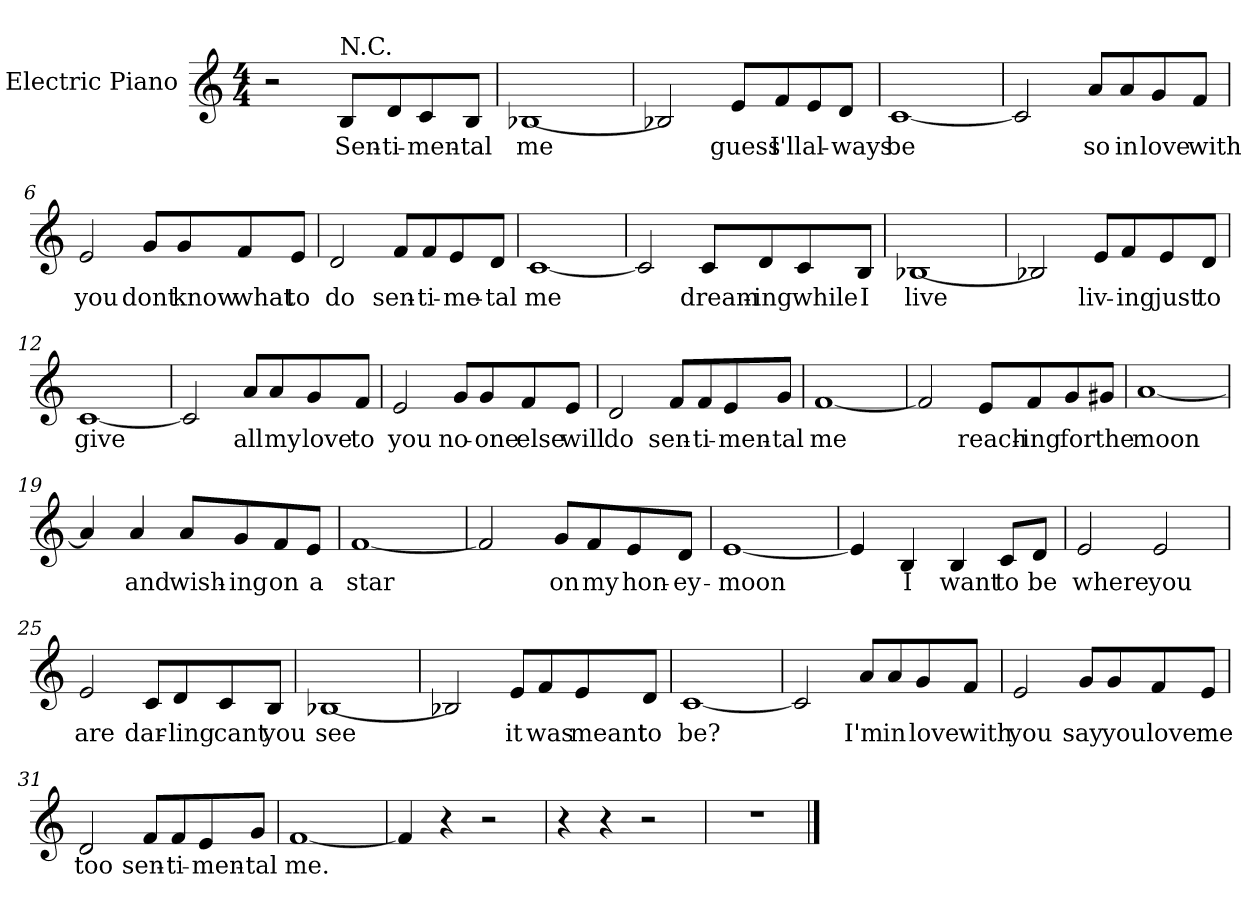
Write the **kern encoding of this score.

**kern	**text
*part1	*part1
*staff1	*staff1
*I"Electric Piano	*
*I'E.Pno	*
*clefG2	*
*k[]	*
*C:	*
*M4/4	*
=1	=1
2r	.
!LO:TX:a:t=N.C.	!
8B/L	Sen-
8d/	-ti-
8c/	-men-
8B/J	-tal
=2	=2
[1B-X	me
=3	=3
2B-X/]	.
8e/L	guess
8f/	I'll
8e/	al-
8d/J	-ways
=4	=4
[1c	be
=5	=5
2c/]	.
8a/L	so
8a/	in
8g/	love
8f/J	with
!!LO:LB:g=z
=6	=6
2e/	you
8g/L	dont
8g/	know
8f/	what
8e/J	to
=7	=7
2d/	do
8f/L	sen-
8f/	-ti-
8e/	-me-
8d/J	-tal
=8	=8
[1c	me
=9	=9
2c/]	.
8c/L	dream-
8d/	-ing
8c/	while
8B/J	I
=10	=10
[1B-X	live
!!LO:LB:g=z
=11	=11
2B-X/]	.
8e/L	liv-
8f/	-ing
8e/	just
8d/J	to
=12	=12
[1c	give
=13	=13
2c/]	.
8a/L	all
8a/	my
8g/	love
8f/J	to
=14	=14
2e/	you
8g/L	no-
8g/	one
8f/	else
8e/J	will
!!LO:LB:g=z
=15	=15
2d/	do
8f/L	sen-
8f/	-ti-
8e/	-men-
8g/J	-tal
=16	=16
[1f	me
=17	=17
2f/]	.
8e/L	reach-
8f/	-ing
8g/	for
8g#X/J	the
=18	=18
[1a	moon
=19	=19
4a/]	.
4a/	and
8a/L	wish-
8g/	-ing
8f/	on
8e/J	a
!!LO:LB:g=z
=20	=20
[1f	star
=21	=21
2f/]	.
8g/L	on
8f/	my
8e/	hon-
8d/J	-ey-
=22	=22
[1e	-moon
=23	=23
4e/]	.
4B/	I
4B/	want
8c/L	to
8d/J	be
=24	=24
2e/	where
2e/	you
!!LO:LB:g=z
=25	=25
2e/	are
8c/L	dar-
8d/	-ling
8c/	cant
8B/J	you
=26	=26
[1B-X	see
=27	=27
2B-X/]	.
8e/L	it
8f/	was
8e/	meant
8d/J	to
=28	=28
[1c	be?
=29	=29
2c/]	.
8a/L	I'm
8a/	in
8g/	love
8f/J	with
!!LO:LB:g=z
=30	=30
2e/	you
8g/L	say
8g/	you
8f/	love
8e/J	me
=31	=31
2d/	too
8f/L	sen-
8f/	-ti-
8e/	-men-
8g/J	-tal
=32	=32
[1f	me.
=33	=33
4f/]	.
4r	.
2r	.
=34	=34
4r	.
4r	.
2r	.
=35	=35
1r	.
==	==
*-	*-
